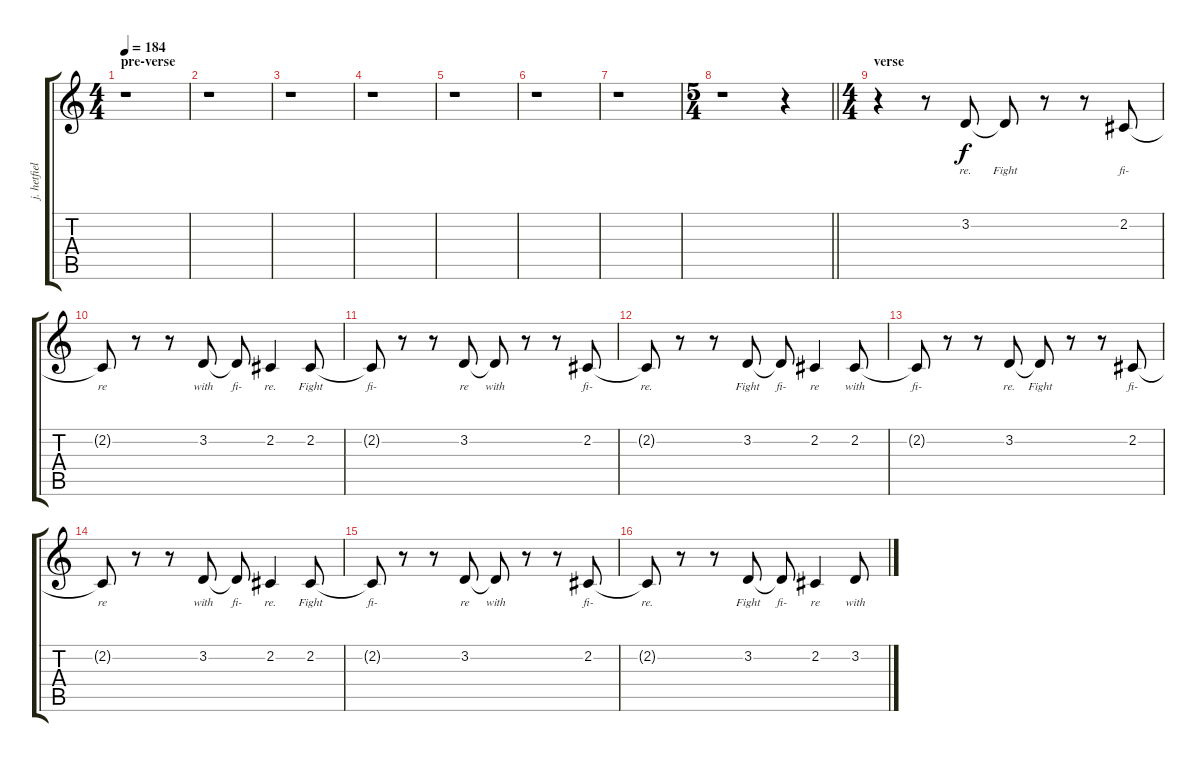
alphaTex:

\track ("j. hetfield - lead vocals" "j. hetfiel") {instrument viola}
\staff {score tabs}
\tuning (E4 B3 G3 D3 A2 E2) {hide}
\ts (4 4)
\section ("" "pre-verse")
\tempo 184
\clef g2
\ks c
r.1{dy fff} |
r.1 |
r.1 |
r.1 |
r.1 |
r.1 |
r.1 |
\ts (5 4)
\barLineRight lightlight
r.1 r.4 |
\ts (4 4)
\section ("" "verse")
r.4 r.8 3.2.8{lyrics (0 "re.") lyrics (1 "") lyrics (2 "") lyrics (3 "") lyrics (4 "") dy f} 3.2{t}.8{lyrics (0 "Fight") lyrics (1 "") lyrics (2 "") lyrics (3 "") lyrics (4 "")} r.8 r.8 2.2.8{lyrics (0 "fi-") lyrics (1 "") lyrics (2 "") lyrics (3 "") lyrics (4 "")} |
2.2{t}.8{lyrics (0 "re") lyrics (1 "") lyrics (2 "") lyrics (3 "") lyrics (4 "")} r.8 r.8 3.2.8{lyrics (0 "with") lyrics (1 "") lyrics (2 "") lyrics (3 "") lyrics (4 "")} 3.2{t}.8{lyrics (0 "fi-") lyrics (1 "") lyrics (2 "") lyrics (3 "") lyrics (4 "")} 2.2.4{lyrics (0 "re.") lyrics (1 "") lyrics (2 "") lyrics (3 "") lyrics (4 "")} 2.2.8{lyrics (0 "Fight") lyrics (1 "") lyrics (2 "") lyrics (3 "") lyrics (4 "")} |
2.2{t}.8{lyrics (0 "fi-") lyrics (1 "") lyrics (2 "") lyrics (3 "") lyrics (4 "")} r.8 r.8 3.2.8{lyrics (0 "re") lyrics (1 "") lyrics (2 "") lyrics (3 "") lyrics (4 "")} 3.2{t}.8{lyrics (0 "with") lyrics (1 "") lyrics (2 "") lyrics (3 "") lyrics (4 "")} r.8 r.8 2.2.8{lyrics (0 "fi-") lyrics (1 "") lyrics (2 "") lyrics (3 "") lyrics (4 "")} |
2.2{t}.8{lyrics (0 "re.") lyrics (1 "") lyrics (2 "") lyrics (3 "") lyrics (4 "")} r.8 r.8 3.2.8{lyrics (0 "Fight") lyrics (1 "") lyrics (2 "") lyrics (3 "") lyrics (4 "")} 3.2{t}.8{lyrics (0 "fi-") lyrics (1 "") lyrics (2 "") lyrics (3 "") lyrics (4 "")} 2.2.4{lyrics (0 "re") lyrics (1 "") lyrics (2 "") lyrics (3 "") lyrics (4 "")} 2.2.8{lyrics (0 "with") lyrics (1 "") lyrics (2 "") lyrics (3 "") lyrics (4 "")} |
2.2{t}.8{lyrics (0 "fi-") lyrics (1 "") lyrics (2 "") lyrics (3 "") lyrics (4 "")} r.8 r.8 3.2.8{lyrics (0 "re.") lyrics (1 "") lyrics (2 "") lyrics (3 "") lyrics (4 "")} 3.2{t}.8{lyrics (0 "Fight") lyrics (1 "") lyrics (2 "") lyrics (3 "") lyrics (4 "")} r.8 r.8 2.2.8{lyrics (0 "fi-") lyrics (1 "") lyrics (2 "") lyrics (3 "") lyrics (4 "")} |
2.2{t}.8{lyrics (0 "re") lyrics (1 "") lyrics (2 "") lyrics (3 "") lyrics (4 "")} r.8 r.8 3.2.8{lyrics (0 "with") lyrics (1 "") lyrics (2 "") lyrics (3 "") lyrics (4 "")} 3.2{t}.8{lyrics (0 "fi-") lyrics (1 "") lyrics (2 "") lyrics (3 "") lyrics (4 "")} 2.2.4{lyrics (0 "re.") lyrics (1 "") lyrics (2 "") lyrics (3 "") lyrics (4 "")} 2.2.8{lyrics (0 "Fight") lyrics (1 "") lyrics (2 "") lyrics (3 "") lyrics (4 "")} |
2.2{t}.8{lyrics (0 "fi-") lyrics (1 "") lyrics (2 "") lyrics (3 "") lyrics (4 "")} r.8 r.8 3.2.8{lyrics (0 "re") lyrics (1 "") lyrics (2 "") lyrics (3 "") lyrics (4 "")} 3.2{t}.8{lyrics (0 "with") lyrics (1 "") lyrics (2 "") lyrics (3 "") lyrics (4 "")} r.8 r.8 2.2.8{lyrics (0 "fi-") lyrics (1 "") lyrics (2 "") lyrics (3 "") lyrics (4 "")} |
2.2{t}.8{lyrics (0 "re.") lyrics (1 "") lyrics (2 "") lyrics (3 "") lyrics (4 "")} r.8 r.8 3.2.8{lyrics (0 "Fight") lyrics (1 "") lyrics (2 "") lyrics (3 "") lyrics (4 "")} 3.2{t}.8{lyrics (0 "fi-") lyrics (1 "") lyrics (2 "") lyrics (3 "") lyrics (4 "")} 2.2.4{lyrics (0 "re") lyrics (1 "") lyrics (2 "") lyrics (3 "") lyrics (4 "")} 3.2.8{lyrics (0 "with") lyrics (1 "") lyrics (2 "") lyrics (3 "") lyrics (4 "")}
